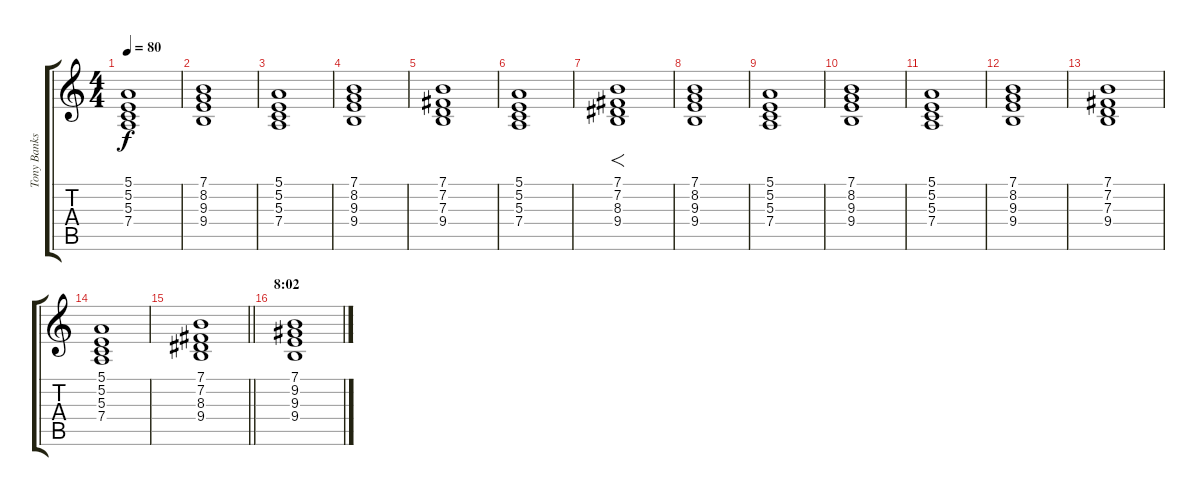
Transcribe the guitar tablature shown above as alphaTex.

\track ("Tony Banks (organ)" "Tony Banks") {instrument drawbarorgan}
\staff {score tabs}
\tuning (E4 B3 G3 D3 A2 E2) {hide}
\ts (4 4)
\tempo 80
\clef g2
\ks c
(5.1 5.2 5.3 7.4).1{dy f} |
(7.1 8.2 9.3 9.4).1 |
(5.1 5.2 5.3 7.4).1 |
(7.1 8.2 9.3 9.4).1 |
(7.1 7.2 7.3 9.4).1 |
(5.1 5.2 5.3 7.4).1 |
(7.1 7.2 8.3 9.4).1{f volume 13 instrument rockorgan} |
(7.1 8.2 9.3 9.4).1 |
(5.1 5.2 5.3 7.4).1 |
(7.1 8.2 9.3 9.4).1 |
(5.1 5.2 5.3 7.4).1 |
(7.1 8.2 9.3 9.4).1 |
(7.1 7.2 7.3 9.4).1 |
(5.1 5.2 5.3 7.4).1 |
\barLineRight lightlight
(7.1 7.2 8.3 9.4).1 |
\section ("" "8:02")
(7.1 9.2 9.3 9.4).1{instrument drawbarorgan}
